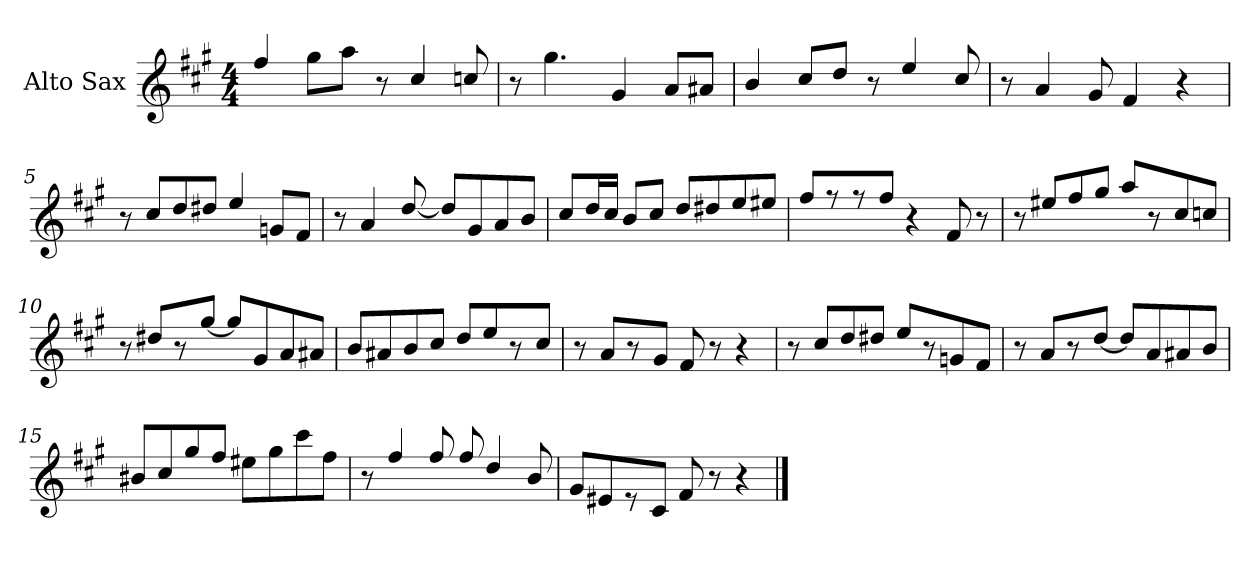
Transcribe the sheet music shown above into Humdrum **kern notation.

**kern
*part1
*staff1
*I"Alto Sax
*I'A. Sx.
*clefG2
*ITrd5c9
*k[]
*C:
*M4/4
=1
4a/
8b\L
8cc\J
8r
4e/
8e-X/
=2
8r
4.b\
4B/
8c/L
8c#X/J
=3
4d/
8e/L
8f/J
8r
4g/
8e/
=4
8r
4c/
8B/
4A/
4r
!!LO:LB:g=z
=5
8r
8e/L
8f/
8f#X/J
4g/
8B-X/L
8A/J
=6
8r
4c/
[8f/
8f/L]
8B/
8c/
8d/J
=7
8e/L
16f/L
16e/JJ
8d/L
8e/J
8f/L
8f#X/
8g/
8g#X/J
=8
8a/L
8r
8r
8a/J
4r
8A/
8r
!!LO:LB:g=z
=9
8r
8g#X/L
8a/
8b/J
8cc/L
8r
8e/
8e-X/J
=10
8r
8f#X/L
8r
[8b/J
8b/L]
8B/
8c/
8c#X/J
=11
8d/L
8c#X/
8d/
8e/J
8f/L
8g/
8r
8e/J
=12
8r
8c/L
8r
8B/J
8A/
8r
4r
!!LO:LB:g=z
=13
8r
8e/L
8f/
8f#X/J
8g/L
8r
8B-X/
8A/J
=14
8r
8c/L
8r
[8f/J
8f/L]
8c/
8c#X/
8d/J
=15
8d#X/L
8e/
8b/
8a/J
8g#X\L
8b\
8ee\
8a\J
=16
8r
4a/
8a/
8a/
4f/
8d/
!!LO:LB:g=z
=17
8B/L
8G#X/
8r
8E/J
8A/
8r
4r
==
*-
